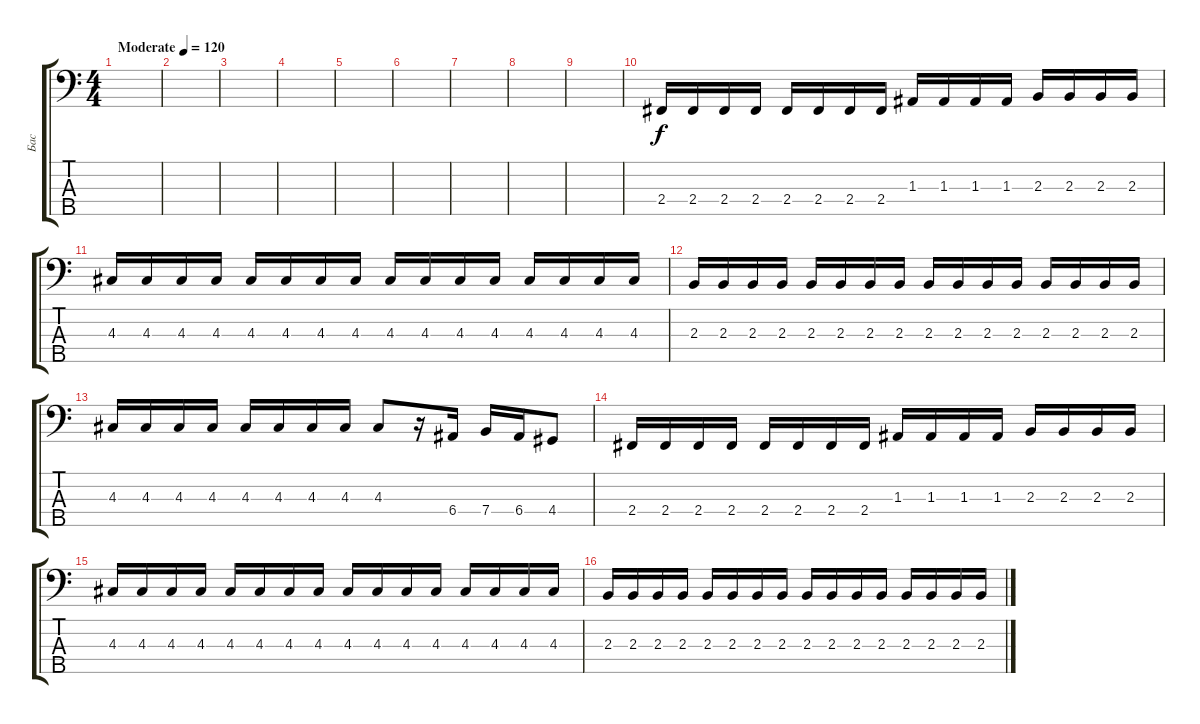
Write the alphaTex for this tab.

\track ("Бас" "Бас") {instrument electricbasspick}
\staff {score tabs}
\tuning (G2 D2 A1 E1 B0) {hide}
\ts (4 4)
\tempo (120 "Moderate")
\clef f4
\ks c
|
|
|
|
|
|
|
|
|
2.4.16 2.4.16 2.4.16 2.4.16 2.4.16 2.4.16 2.4.16 2.4.16 1.3.16 1.3.16 1.3.16 1.3.16 2.3.16 2.3.16 2.3.16 2.3.16 |
4.3.16 4.3.16 4.3.16 4.3.16 4.3.16 4.3.16 4.3.16 4.3.16 4.3.16 4.3.16 4.3.16 4.3.16 4.3.16 4.3.16 4.3.16 4.3.16 |
2.3.16 2.3.16 2.3.16 2.3.16 2.3.16 2.3.16 2.3.16 2.3.16 2.3.16 2.3.16 2.3.16 2.3.16 2.3.16 2.3.16 2.3.16 2.3.16 |
4.3.16 4.3.16 4.3.16 4.3.16 4.3.16 4.3.16 4.3.16 4.3.16 4.3.8 r.16 6.4.16 7.4.16 6.4.16 4.4.8 |
2.4.16 2.4.16 2.4.16 2.4.16 2.4.16 2.4.16 2.4.16 2.4.16 1.3.16 1.3.16 1.3.16 1.3.16 2.3.16 2.3.16 2.3.16 2.3.16 |
4.3.16 4.3.16 4.3.16 4.3.16 4.3.16 4.3.16 4.3.16 4.3.16 4.3.16 4.3.16 4.3.16 4.3.16 4.3.16 4.3.16 4.3.16 4.3.16 |
2.3.16 2.3.16 2.3.16 2.3.16 2.3.16 2.3.16 2.3.16 2.3.16 2.3.16 2.3.16 2.3.16 2.3.16 2.3.16 2.3.16 2.3.16 2.3.16
